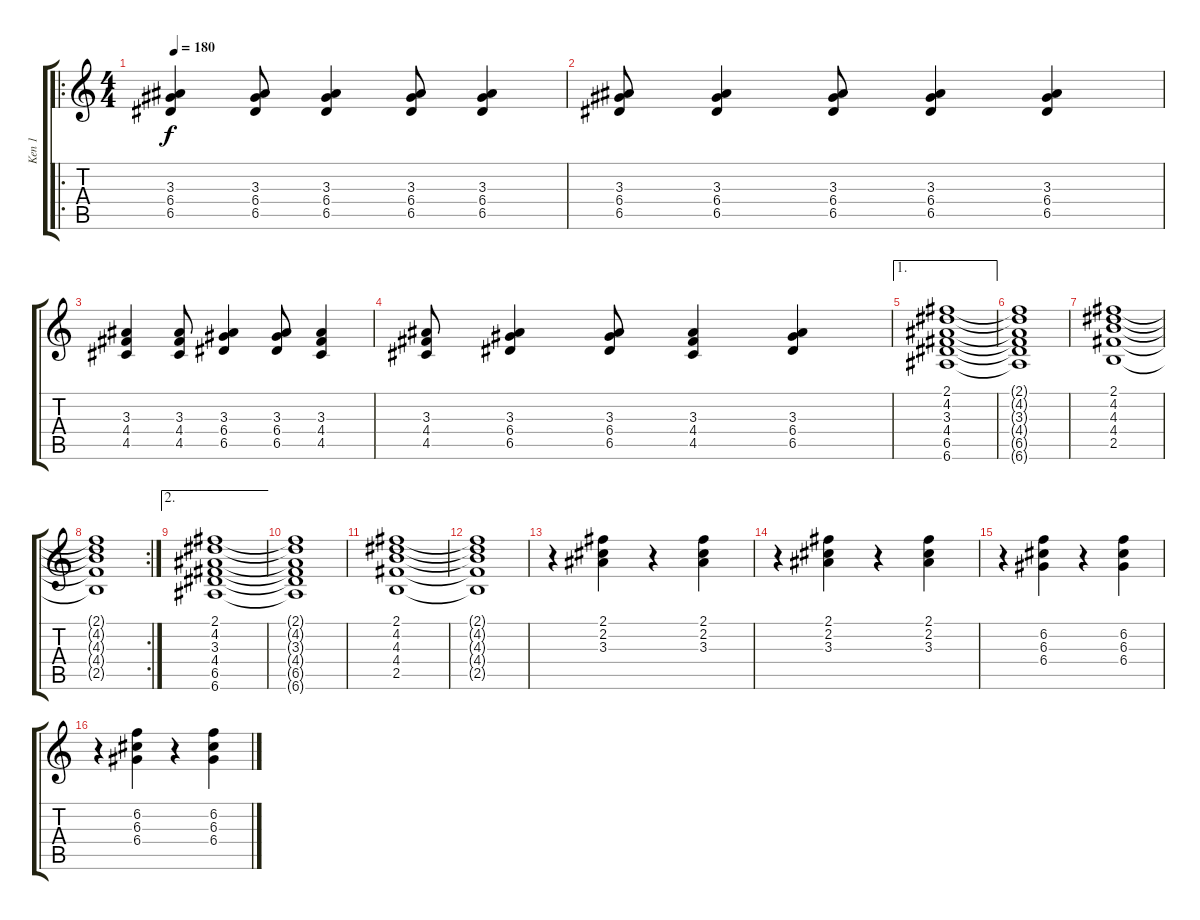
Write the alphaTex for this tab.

\track ("Ken 1" "Ken 1") {instrument distortionguitar}
\staff {score tabs}
\tuning (E4 B3 G3 D3 A2 E2) {hide}
\ro
\ts (4 4)
\tempo 180
\clef g2
\ks c
(3.3 6.4 6.5).4{dy f} (3.3 6.4 6.5).8 (3.3 6.4 6.5).4 (3.3 6.4 6.5).8 (3.3 6.4 6.5).4 |
(3.3 6.4 6.5).8 (3.3 6.4 6.5).4 (3.3 6.4 6.5).8 (3.3 6.4 6.5).4 (3.3 6.4 6.5).4 |
(3.3 4.4 4.5).4 (3.3 4.4 4.5).8 (3.3 6.4 6.5).4 (3.3 6.4 6.5).8 (3.3 4.4 4.5).4 |
(3.3 4.4 4.5).8 (3.3 6.4 6.5).4 (3.3 6.4 6.5).8 (3.3 4.4 4.5).4 (3.3 6.4 6.5).4 |
\ae 1
(2.1 4.2 3.3 4.4 6.5 6.6).1 |
(2.1{t} 4.2{t} 3.3{t} 4.4{t} 6.5{t} 6.6{t}).1 |
(2.1 4.2 4.3 4.4 2.5).1 |
\rc 2
(2.1{t} 4.2{t} 4.3{t} 4.4{t} 2.5{t}).1 |
\ae 2
(2.1 4.2 3.3 4.4 6.5 6.6).1 |
(2.1{t} 4.2{t} 3.3{t} 4.4{t} 6.5{t} 6.6{t}).1 |
(2.1 4.2 4.3 4.4 2.5).1 |
(2.1{t} 4.2{t} 4.3{t} 4.4{t} 2.5{t}).1 |
r.4 (2.1 2.2 3.3).4 r.4 (2.1 2.2 3.3).4 |
r.4 (2.1 2.2 3.3).4 r.4 (2.1 2.2 3.3).4 |
r.4 (6.2 6.3 6.4).4 r.4 (6.2 6.3 6.4).4 |
r.4 (6.2 6.3 6.4).4 r.4 (6.2 6.3 6.4).4
